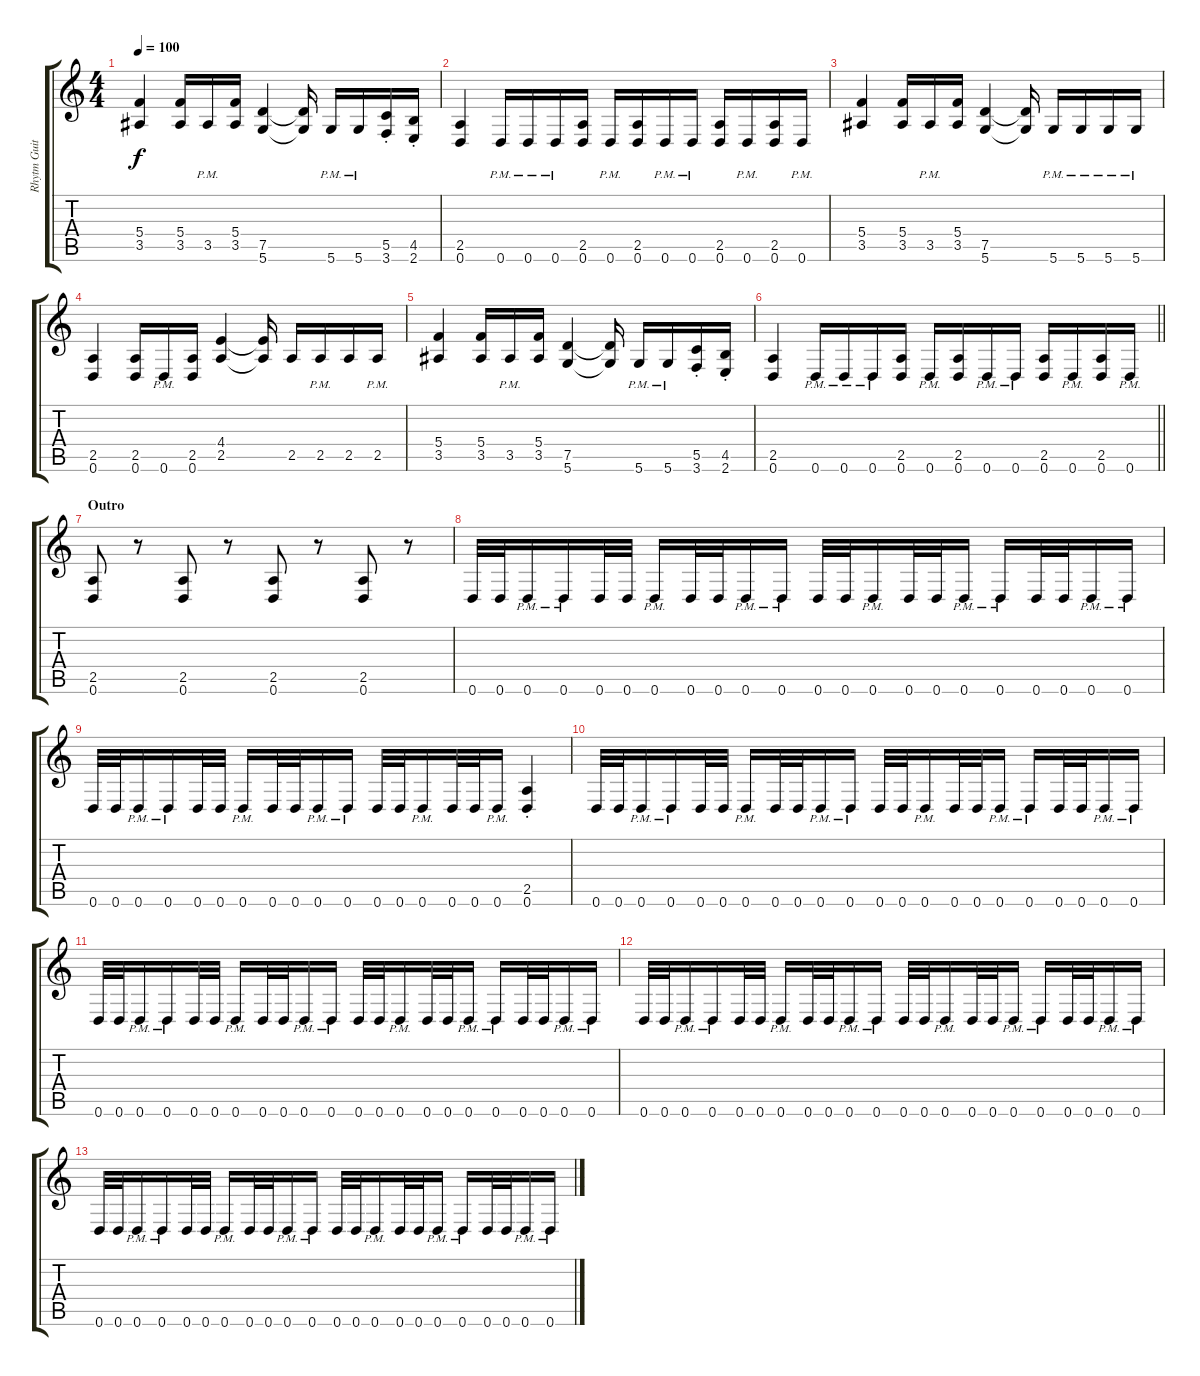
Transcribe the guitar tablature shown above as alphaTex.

\track ("Rhytm Guitar L" "Rhytm Guit") {instrument distortionguitar}
\staff {score tabs}
\tuning (D4 A3 F3 C3 G2 D2) {hide}
\ts (4 4)
\tempo 100
\clef g2
\ks c
(5.4 3.5).4{dy f} (5.4 3.5).16 3.5{pm}.16 (5.4 3.5).16 (7.5 5.6).4 (7.5{t} 5.6{t}).16 5.6{pm}.16 5.6{pm}.16 (5.5{st} 3.6{st}).16 (4.5{st} 2.6{st}).16 |
(2.5 0.6).4 0.6{pm}.16 0.6{pm}.16 0.6{pm}.16 (2.5 0.6).16 0.6{pm}.16 (2.5 0.6).16 0.6{pm}.16 0.6{pm}.16 (2.5 0.6).16 0.6{pm}.16 (2.5 0.6).16 0.6{pm}.16 |
(5.4 3.5).4 (5.4 3.5).16 3.5{pm}.16 (5.4 3.5).16 (7.5 5.6).4 (7.5{t} 5.6{t}).16 5.6{pm}.16 5.6{pm}.16 5.6{pm}.16 5.6{pm}.16 |
(2.5 0.6).4 (2.5 0.6).16 0.6{pm}.16 (2.5 0.6).16 (4.4 2.5).4 (4.4{t} 2.5{t}).16 2.5.16 2.5{pm}.16 2.5.16 2.5{pm}.16 |
(5.4 3.5).4 (5.4 3.5).16 3.5{pm}.16 (5.4 3.5).16 (7.5 5.6).4 (7.5{t} 5.6{t}).16 5.6{pm}.16 5.6{pm}.16 (5.5{st} 3.6{st}).16 (4.5{st} 2.6{st}).16 |
\barLineRight lightlight
(2.5 0.6).4 0.6{pm}.16 0.6{pm}.16 0.6{pm}.16 (2.5 0.6).16 0.6{pm}.16 (2.5 0.6).16 0.6{pm}.16 0.6{pm}.16 (2.5 0.6).16 0.6{pm}.16 (2.5 0.6).16 0.6{pm}.16 |
\section ("" "Outro")
(2.5 0.6).8 r.8 (2.5 0.6).8 r.8 (2.5 0.6).8 r.8 (2.5 0.6).8 r.8 |
0.6.32{volume 8} 0.6.32 0.6{pm}.16 0.6{pm}.16 0.6.32 0.6.32 0.6{pm}.16 0.6.32 0.6.32 0.6{pm}.16 0.6{pm}.16 0.6.32 0.6.32 0.6{pm}.16 0.6.32 0.6.32 0.6{pm}.16 0.6{pm}.16 0.6.32 0.6.32 0.6{pm}.16 0.6{pm}.16 |
0.6.32 0.6.32 0.6{pm}.16 0.6{pm}.16 0.6.32 0.6.32 0.6{pm}.16 0.6.32 0.6.32 0.6{pm}.16 0.6{pm}.16 0.6.32 0.6.32 0.6{pm}.16 0.6.32 0.6.32 0.6{pm}.16 (2.5{st} 0.6{st}).4 |
0.6.32 0.6.32 0.6{pm}.16 0.6{pm}.16 0.6.32 0.6.32 0.6{pm}.16 0.6.32 0.6.32 0.6{pm}.16 0.6{pm}.16 0.6.32 0.6.32 0.6{pm}.16 0.6.32 0.6.32 0.6{pm}.16 0.6{pm}.16 0.6.32 0.6.32 0.6{pm}.16 0.6{pm}.16 |
0.6.32 0.6.32 0.6{pm}.16 0.6{pm}.16 0.6.32 0.6.32 0.6{pm}.16 0.6.32 0.6.32 0.6{pm}.16 0.6{pm}.16 0.6.32 0.6.32 0.6{pm}.16 0.6.32 0.6.32 0.6{pm}.16 0.6{pm}.16 0.6.32 0.6.32 0.6{pm}.16 0.6{pm}.16 |
0.6.32 0.6.32 0.6{pm}.16 0.6{pm}.16 0.6.32 0.6.32 0.6{pm}.16 0.6.32 0.6.32 0.6{pm}.16 0.6{pm}.16 0.6.32 0.6.32 0.6{pm}.16 0.6.32 0.6.32 0.6{pm}.16 0.6{pm}.16 0.6.32 0.6.32 0.6{pm}.16 0.6{pm}.16 |
0.6.32 0.6.32 0.6{pm}.16 0.6{pm}.16 0.6.32 0.6.32 0.6{pm}.16 0.6.32 0.6.32 0.6{pm}.16 0.6{pm}.16 0.6.32 0.6.32 0.6{pm}.16 0.6.32 0.6.32 0.6{pm}.16 0.6{pm}.16 0.6.32 0.6.32 0.6{pm}.16 0.6{pm}.16
